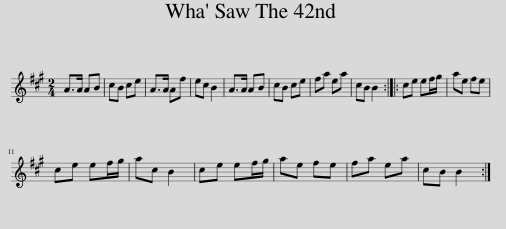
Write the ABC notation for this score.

X:1
L:1/8
M:2/4
I:linebreak $
K:A
V:1 treble
V:1
 A>A AB | cB ce | A>A Af | ec B2 | A>A AB | %5
 cB ce | fa ea | cB B2 :: ce ef/g/ | ae fe |$ %10
 ce ef/g/ | ac B2 | ce ef/g/ | ae fe | fa ea | %15
 cB B2 :| %16
